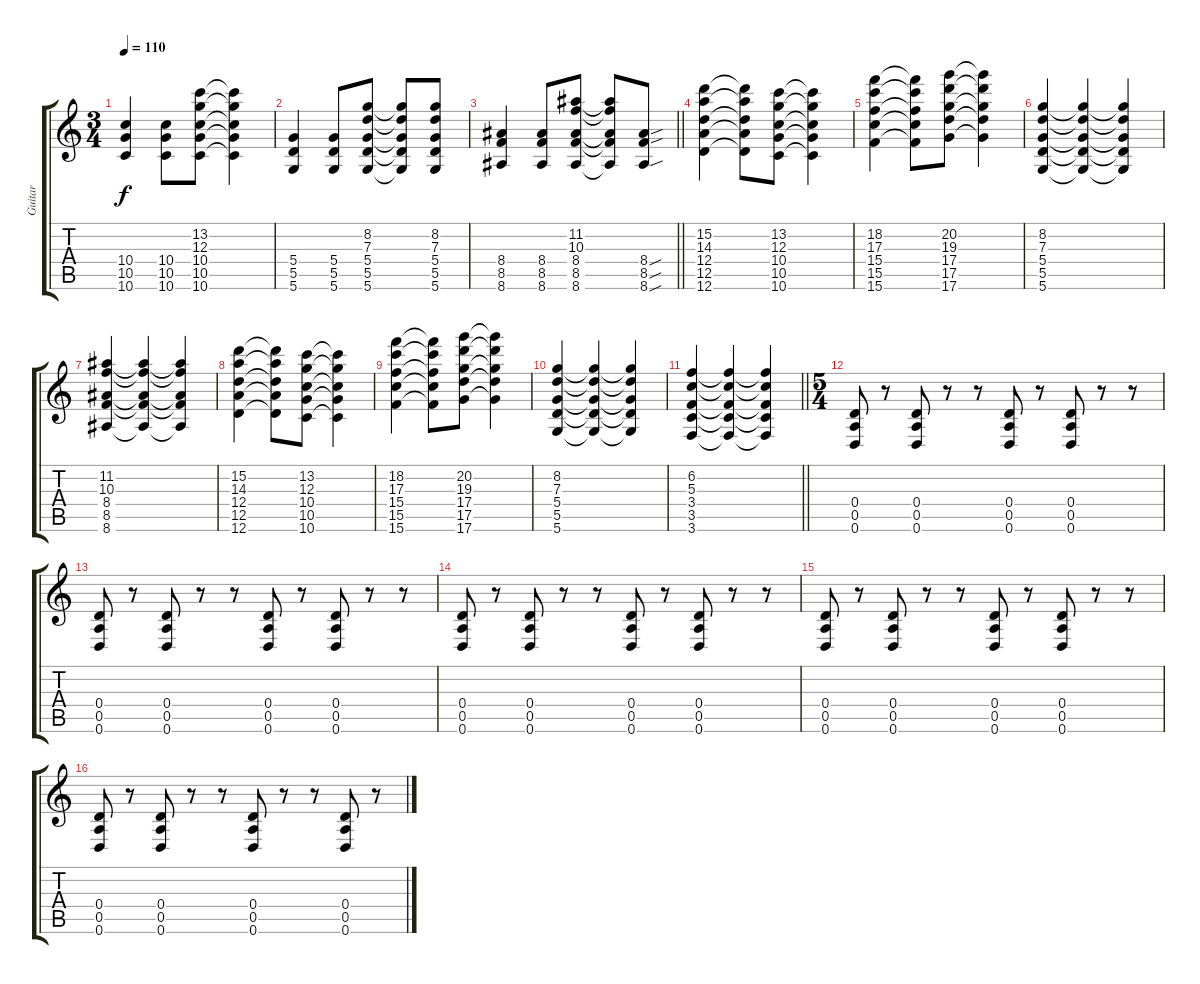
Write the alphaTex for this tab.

\track ("Guitar" "Guitar") {instrument overdrivenguitar}
\staff {score tabs}
\tuning (E4 B3 G3 D3 A2 D2) {hide}
\ts (3 4)
\tempo 110
\clef g2
\ks c
(10.4 10.5 10.6).4{dy f} (10.4 10.5 10.6).8 (13.2 12.3 10.4 10.5 10.6).8 (13.2{t} 12.3{t} 10.4{t} 10.5{t} 10.6{t}).4 |
(5.4 5.5 5.6).4 (5.4 5.5 5.6).8 (8.2 7.3 5.4 5.5 5.6).8 (8.2{t} 7.3{t} 5.4{t} 5.5{t} 5.6{t}).8 (8.2 7.3 5.4 5.5 5.6).8 |
\barLineRight lightlight
(8.4 8.5 8.6).4 (8.4 8.5 8.6).8 (11.2 10.3 8.4 8.5 8.6).8 (11.2{t} 10.3{t} 8.4{t} 8.5{t} 8.6{t}).8 (8.4{sou} 8.5{sou} 8.6{sou}).8 |
\section ("" "")
(15.2 14.3 12.4 12.5 12.6).4 (15.2{t} 14.3{t} 12.4{t} 12.5{t} 12.6{t}).8 (13.2 12.3 10.4 10.5 10.6).8 (13.2{t} 12.3{t} 10.4{t} 10.5{t} 10.6{t}).4 |
(18.2 17.3 15.4 15.5 15.6).4 (18.2{t} 17.3{t} 15.4{t} 15.5{t} 15.6{t}).8 (20.2 19.3 17.4 17.5 17.6).8 (20.2{t} 19.3{t} 17.4{t} 17.5{t} 17.6{t}).4 |
(8.2 7.3 5.4 5.5 5.6).4 (8.2{t} 7.3{t} 5.4{t} 5.5{t} 5.6{t}).4 (8.2{t} 7.3{t} 5.4{t} 5.5{t} 5.6{t}).4 |
(11.2 10.3 8.4 8.5 8.6).4 (11.2{t} 10.3{t} 8.4{t} 8.5{t} 8.6{t}).4 (11.2{t} 10.3{t} 8.4{t} 8.5{t} 8.6{t}).4 |
(15.2 14.3 12.4 12.5 12.6).4 (15.2{t} 14.3{t} 12.4{t} 12.5{t} 12.6{t}).8 (13.2 12.3 10.4 10.5 10.6).8 (13.2{t} 12.3{t} 10.4{t} 10.5{t} 10.6{t}).4 |
(18.2 17.3 15.4 15.5 15.6).4 (18.2{t} 17.3{t} 15.4{t} 15.5{t} 15.6{t}).8 (20.2 19.3 17.4 17.5 17.6).8 (20.2{t} 19.3{t} 17.4{t} 17.5{t} 17.6{t}).4 |
(8.2 7.3 5.4 5.5 5.6).4 (8.2{t} 7.3{t} 5.4{t} 5.5{t} 5.6{t}).4 (8.2{t} 7.3{t} 5.4{t} 5.5{t} 5.6{t}).4 |
\barLineRight lightlight
(6.2 5.3 3.4 3.5 3.6).4 (6.2{t} 5.3{t} 3.4{t} 3.5{t} 3.6{t}).4 (6.2{t} 5.3{t} 3.4{t} 3.5{t} 3.6{t}).4 |
\ts (5 4)
\section ("" "")
(0.4 0.5 0.6).8 r.8 (0.4 0.5 0.6).8 r.8 r.8 (0.4 0.5 0.6).8 r.8 (0.4 0.5 0.6).8 r.8 r.8 |
(0.4 0.5 0.6).8 r.8 (0.4 0.5 0.6).8 r.8 r.8 (0.4 0.5 0.6).8 r.8 (0.4 0.5 0.6).8 r.8 r.8 |
(0.4 0.5 0.6).8 r.8 (0.4 0.5 0.6).8 r.8 r.8 (0.4 0.5 0.6).8 r.8 (0.4 0.5 0.6).8 r.8 r.8 |
(0.4 0.5 0.6).8 r.8 (0.4 0.5 0.6).8 r.8 r.8 (0.4 0.5 0.6).8 r.8 (0.4 0.5 0.6).8 r.8 r.8 |
(0.4 0.5 0.6).8 r.8 (0.4 0.5 0.6).8 r.8 r.8 (0.4 0.5 0.6).8 r.8 r.8 (0.4 0.5 0.6).8 r.8
